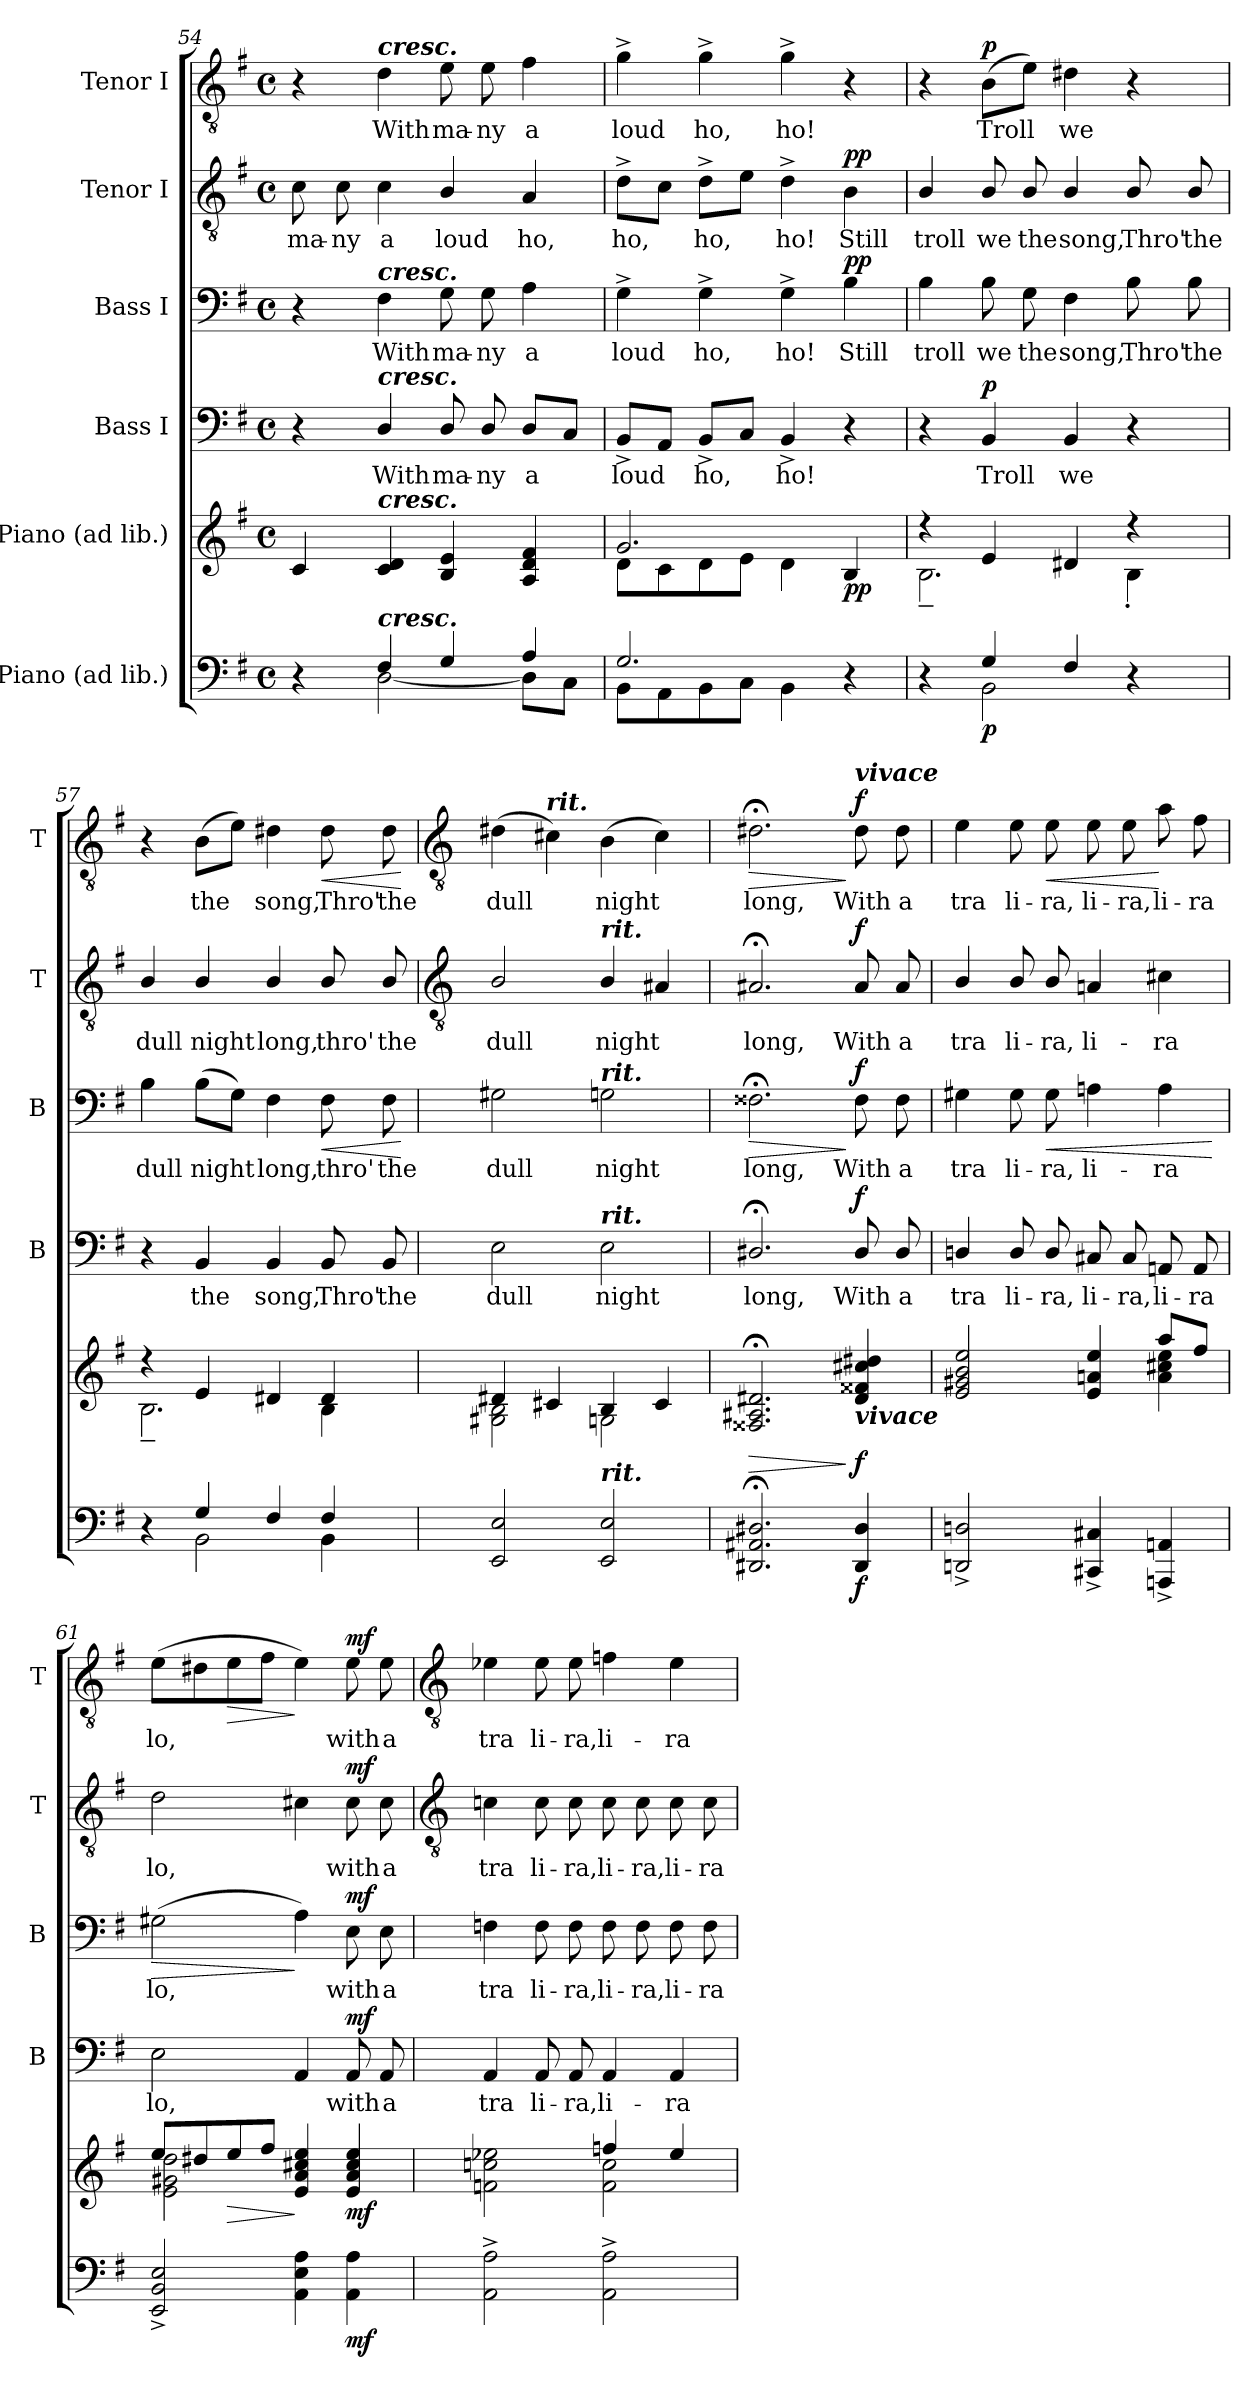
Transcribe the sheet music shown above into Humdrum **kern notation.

**kern	**dynam	**kern	**dynam	**kern	**text	**dynam	**kern	**text	**dynam	**kern	**text	**dynam	**kern	**text	**dynam
*part6	*part6	*part5	*part5	*part4	*part4	*part4	*part3	*part3	*part3	*part2	*part2	*part2	*part1	*part1	*part1
*staff6	*staff6	*staff5	*staff5	*staff4	*staff4	*staff4	*staff3	*staff3	*staff3	*staff2	*staff2	*staff2	*staff1	*staff1	*staff1
*I"Piano (ad lib.)	*	*I"Piano (ad lib.)	*	*I"Bass I	*	*	*I"Bass I	*	*	*I"Tenor I	*	*	*I"Tenor I	*	*
*	*	*	*	*I'B	*	*	*I'B	*	*	*I'T	*	*	*I'T	*	*
!!LO:LB:g=z
*clefF4	*	*clefG2	*	*clefF4	*	*	*clefF4	*	*	*clefGv2	*	*	*clefGv2	*	*
*k[f#]	*	*k[f#]	*	*k[f#]	*	*	*k[f#]	*	*	*k[f#]	*	*	*k[f#]	*	*
*G:	*	*G:	*	*G:	*	*	*G:	*	*	*G:	*	*	*G:	*	*
*M4/4	*	*M4/4	*	*M4/4	*	*	*M4/4	*	*	*M4/4	*	*	*M4/4	*	*
*met(c)	*	*met(c)	*	*met(c)	*	*	*met(c)	*	*	*met(c)	*	*	*met(c)	*	*
=54	=54	=54	=54	=54	=54	=54	=54	=54	=54	=54	=54	=54	=54	=54	=54
*^	*	*^	*	*	*	*	*	*	*	*	*	*	*	*	*
!	!	!	!	!	!	!	!	!	!	!	!	!	!LO:LY:b	!	!	!	!
4ryy	4r	.	4c	1ryy	.	4r	.	.	4r	.	.	8c	ma-	.	4r	.	.
!	!	!	!	!	!	!	!	!	!	!	!	!	!LO:LY:b	!	!	!	!
.	.	.	.	.	.	.	.	.	.	.	.	8c	-ny	.	.	.	.
!	!	!	!	!	!	!	!	!	!	!	!	!	!	!	!LO:TX:a:Bi:t=cresc.	!	!
!	!	!	!	!	!	!	!	!	!LO:TX:a:Bi:t=cresc.	!	!	!	!	!	!	!	!
!	!	!	!	!	!	!LO:TX:a:Bi:t=cresc.	!	!	!	!	!	!	!	!	!	!	!
!	!	!	!LO:TX:a:Bi:t=cresc.	!	!	!	!	!	!	!	!	!	!	!	!	!	!
!LO:TX:a:Bi:t=cresc.	!	!	!	!	!	!	!	!	!	!	!	!	!	!	!	!	!
!	!	!	!	!	!	!	!LO:LY:b	!	!	!LO:LY:b	!	!	!LO:LY:b	!	!	!LO:LY:b	!
4F#/	[2D\	.	4c 4d	.	.	4D/	With	.	4F#	With	.	4c	a	.	4d	With	.
!	!	!	!	!	!	!	!LO:LY:b	!	!	!LO:LY:b	!	!	!LO:LY:b	!	!	!LO:LY:b	!
4G/	.	.	4B 4e	.	.	8D/	ma-	.	8G	ma-	.	4B/	loud	.	8e	ma-	.
!	!	!	!	!	!	!	!LO:LY:b	!	!	!LO:LY:b	!	!	!	!	!	!LO:LY:b	!
.	.	.	.	.	.	8D/	-ny	.	8G	-ny	.	.	.	.	8e	-ny	.
!	!	!	!	!	!	!	!LO:LY:b	!	!	!LO:LY:b	!	!	!LO:LY:b	!	!	!LO:LY:b	!
4A/	8D\L]	.	4A 4d 4f#	.	.	8DL	a	.	4A	a	.	4A	ho,	.	4f#	a	.
.	8C\J	.	.	.	.	8CJ	.	.	.	.	.	.	.	.	.	.	.
=55	=55	=55	=55	=55	=55	=55	=55	=55	=55	=55	=55	=55	=55	=55	=55	=55	=55
!	!	!	!	!	!	!	!LO:LY:b	!	!	!LO:LY:b	!	!	!LO:LY:b	!	!	!LO:LY:b	!
2.G/	8BB\L	.	2.g	8d\L	.	8BB^L	loud	.	4G^	loud	.	8d^L	ho,	.	4g^	loud	.
.	8AA\	.	.	8c\	.	8AAJ	.	.	.	.	.	8cJ	.	.	.	.	.
!	!	!	!	!	!	!	!LO:LY:b	!	!	!LO:LY:b	!	!	!LO:LY:b	!	!	!LO:LY:b	!
.	8BB\	.	.	8d\	.	8BB^L	ho,	.	4G^	ho,	.	8d^L	ho,	.	4g^	ho,	.
.	8C\J	.	.	8e\J	.	8CJ	.	.	.	.	.	8eJ	.	.	.	.	.
!	!	!	!	!	!	!	!LO:LY:b	!	!	!LO:LY:b	!	!	!LO:LY:b	!	!	!LO:LY:b	!
.	4BB\	.	.	4d\	.	4BB^	ho!	.	4G^	ho!	.	4d^	ho!	.	4g^	ho!	.
!	!	!	!	!	!LO:DY:b	!	!	!	!	!LO:LY:b	!LO:DY:b	!	!LO:LY:b	!LO:DY:b	!	!	!
4ryy	4r	.	4B	4ryy	pp	4r	.	.	4B	Still	pp	4B	Still	pp	4r	.	.
=56	=56	=56	=56	=56	=56	=56	=56	=56	=56	=56	=56	=56	=56	=56	=56	=56	=56
!	!	!	!	!	!	!	!	!	!	!LO:LY:b	!	!	!LO:LY:b	!	!	!	!
4ryy	4r	.	4r	2.B~\	.	4r	.	.	4B	troll	.	4B/	troll	.	4r	.	.
!	!	!LO:DY:b	!	!	!	!	!LO:LY:b	!LO:DY:b	!	!LO:LY:b	!	!	!LO:LY:b	!	!	!LO:LY:b	!LO:DY:b
4G/	2BB\	p	4e	.	.	4BB	Troll	p	8B	we	.	8B/	we	.	(>8BL	Troll	p
!	!	!	!	!	!	!	!	!	!	!LO:LY:b	!	!	!LO:LY:b	!	!	!	!
.	.	.	.	.	.	.	.	.	8G	the	.	8B/	the	.	8eJ)	.	.
!	!	!	!	!	!	!	!LO:LY:b	!	!	!LO:LY:b	!	!	!LO:LY:b	!	!	!LO:LY:b	!
4F#/	.	.	4d#X	.	.	4BB	we	.	4F#	song,	.	4B/	song,	.	4d#X	we	.
!	!	!	!	!	!	!	!	!	!	!LO:LY:b	!	!	!LO:LY:b	!	!	!	!
4ryy	4r	.	4r	4B'\	.	4r	.	.	8B	Thro'	.	8B/	Thro'	.	4r	.	.
!	!	!	!	!	!	!	!	!	!	!LO:LY:b	!	!	!LO:LY:b	!	!	!	!
.	.	.	.	.	.	.	.	.	8B	the	.	8B/	the	.	.	.	.
=57	=57	=57	=57	=57	=57	=57	=57	=57	=57	=57	=57	=57	=57	=57	=57	=57	=57
!	!	!	!	!	!	!	!	!	!	!LO:LY:b	!	!	!LO:LY:b	!	!	!	!
4ryy	4r	.	4r	2.B~\	.	4r	.	.	4B	dull	.	4B/	dull	.	4r	.	.
!	!	!	!	!	!	!	!LO:LY:b	!	!	!LO:LY:b	!	!	!LO:LY:b	!	!	!LO:LY:b	!
4G/	2BB\	.	4e	.	.	4BB	the	.	(>8BL	night	.	4B/	night	.	(>8BL	the	.
.	.	.	.	.	.	.	.	.	8GJ)	.	.	.	.	.	8eJ)	.	.
!	!	!	!	!	!	!	!LO:LY:b	!	!	!LO:LY:b	!	!	!LO:LY:b	!	!	!LO:LY:b	!
4F#/	.	.	4d#X	.	.	4BB	song,	.	4F#	long,	.	4B/	long,	.	4d#X	song,	.
!	!	!	!	!	!	!	!LO:LY:b	!	!	!LO:LY:b	!LO:HP:b	!	!LO:LY:b	!	!	!LO:LY:b	!LO:HP:b
4F#/	4BB\	.	4d#	4B\	.	8BB	Thro'	.	8F#	thro'	<	8B/	thro'	.	8d#	Thro'	<
!	!	!	!	!	!	!	!LO:LY:b	!	!	!LO:LY:b	!	!	!LO:LY:b	!	!	!LO:LY:b	!
.	.	.	.	.	.	8BB	the	.	8F#	the	.	8B/	the	.	8d#	the	.
*v	*v	*	*	*	*	*	*	*	*	*	*	*	*	*	*	*	*
*	*	*v	*v	*	*	*	*	*	*	*	*	*	*	*	*	*
.	.	.	.	.	.	.	.	.	[	.	.	.	.	.	[
!!LO:LB:g=z
=58	=58	=58	=58	=58	=58	=58	=58	=58	=58	=58	=58	=58	=58	=58	=58
*	*	*	*	*	*	*	*	*	*	*clefGv2	*	*	*clefGv2	*	*
*	*	*^	*	*	*	*	*	*	*	*	*	*	*	*	*
!	!	!	!	!	!	!LO:LY:b	!	!	!LO:LY:b	!	!	!LO:LY:b	!	!	!LO:LY:b	!
2EE/ 2E/	.	4d#X	2G#X\ 2B\	.	2E	dull	.	2G#X	dull	.	2B/	dull	.	(>4d#X	dull	.
!	!	!	!	!	!	!	!	!	!	!	!	!	!	!LO:TX:a:Bi:t=rit.	!	!
.	.	4c#X	.	.	.	.	.	.	.	.	.	.	.	4c#X)	.	.
!	!	!	!	!	!	!	!	!	!	!	!LO:TX:a:Bi:t=rit.	!	!	!	!	!
!	!	!	!	!	!	!	!	!LO:TX:a:Bi:t=rit.	!	!	!	!	!	!	!	!
!	!	!	!	!	!LO:TX:a:Bi:t=rit.	!	!	!	!	!	!	!	!	!	!	!
!LO:TX:a:Bi:t=rit.	!	!	!	!	!	!	!	!	!	!	!	!	!	!	!	!
!	!	!	!	!	!	!LO:LY:b	!	!	!LO:LY:b	!	!	!LO:LY:b	!	!	!LO:LY:b	!
2EE/ 2E/	.	4B	2Gn\	.	2E	night	.	2Gn	night	.	4B/	night	.	(>4B	night	.
.	.	4c#	.	.	.	.	.	.	.	.	4A#X	.	.	4c#)	.	.
=59	=59	=59	=59	=59	=59	=59	=59	=59	=59	=59	=59	=59	=59	=59	=59	=59
!	!	!	!	!LO:HP:b	!	!LO:LY:b	!	!	!LO:LY:b	!LO:HP:b	!	!LO:LY:b	!	!	!LO:LY:b	!LO:HP:b
2.DD#X/; 2.AA#X/; 2.D#X/;	.	2.F##X;< 2.A#X;< 2.d#X;<	1ryy	>	2.D#X;</	long,	.	2.F##X;<	long,	>	2.A#X;<	long,	.	2.d#X;<	long,	>
!	!	!	!	!	!	!	!	!	!	!	!	!	!	!LO:TX:a:Bi:t=vivace	!	!
!	!	!LO:TX:b:Bi:t=vivace	!	!	!	!	!	!	!	!	!	!	!	!	!	!
!	!LO:DY:b	!	!	!LO:DY:n=1:b	!	!LO:LY:b	!LO:DY:b	!	!LO:LY:b	!LO:DY:n=1:b	!	!LO:LY:b	!LO:DY:b	!	!LO:LY:b	!LO:DY:n=1:b
4DD#/ 4D#/	f	4d# 4f##X 4cc#X 4dd#X	.	] f	8D#/	With	f	8F##	With	] f	8A#	With	f	8d#	With	] f
!	!	!	!	!	!	!LO:LY:b	!	!	!LO:LY:b	!	!	!LO:LY:b	!	!	!LO:LY:b	!
.	.	.	.	.	8D#/	a	.	8F##	a	.	8A#	a	.	8d#	a	.
=60	=60	=60	=60	=60	=60	=60	=60	=60	=60	=60	=60	=60	=60	=60	=60	=60
!	!	!	!	!	!	!LO:LY:b	!	!	!LO:LY:b	!	!	!LO:LY:b	!	!	!LO:LY:b	!
2DDn/^ 2Dn/^	.	2e 2g#X 2b 2ee	2ryy	.	4Dn/	tra	.	4G#X\	tra	.	4B/	tra	.	4e	tra	.
!	!	!	!	!	!	!LO:LY:b	!	!	!LO:LY:b	!	!	!LO:LY:b	!	!	!LO:LY:b	!
.	.	.	.	.	8D/	li-	.	8G#\	li-	.	8B/	li-	.	8e	li-	.
!	!	!	!	!	!	!LO:LY:b	!	!	!LO:LY:b	!LO:HP:b	!	!LO:LY:b	!	!	!LO:LY:b	!LO:HP:b
.	.	.	.	.	8D/	-ra,	.	8G#\	-ra,	<	8B/	-ra,	.	8e	-ra,	<
!	!	!	!	!	!	!LO:LY:b	!	!	!LO:LY:b	!	!	!LO:LY:b	!	!	!LO:LY:b	!
4CC#X^ 4C#X^	.	4e 4an 4ee	8ryy	.	8C#X	li-	.	4An	li-	.	4An	li-	.	8e	li-	.
!	!	!	!	!	!	!LO:LY:b	!	!	!	!	!	!	!	!	!LO:LY:b	!
.	.	.	8ryy	.	8C#	-ra,	.	.	.	.	.	.	.	8e	-ra,	.
!	!	!	!	!	!	!LO:LY:b	!	!	!LO:LY:b	!	!	!LO:LY:b	!	!	!LO:LY:b	!
4AAAn^ 4AAn^	.	8aa/L	4a\ 4cc#X\ 4ee\	.	8AAn	li-	.	4A	-ra	.	4c#X	-ra	.	8a	li-	[
!	!	!	!	!	!	!LO:LY:b	!	!	!	!	!	!	!	!	!LO:LY:b	!
.	.	8ff#/J	.	.	8AA	-ra	.	.	.	.	.	.	.	8f#	-ra	.
*	*	*v	*v	*	*	*	*	*	*	*	*	*	*	*	*	*
.	.	.	.	.	.	.	.	.	[	.	.	.	.	.	.
=61	=61	=61	=61	=61	=61	=61	=61	=61	=61	=61	=61	=61	=61	=61	=61
*	*	*^	*	*	*	*	*	*	*	*	*	*	*	*	*
!	!	!	!	!	!	!LO:LY:b	!	!	!LO:LY:b	!LO:HP:b	!	!LO:LY:b	!	!	!LO:LY:b	!
2EE^ 2BB^ 2E^	.	8ee/L	2e\ 2g#X\ 2dd\	.	2E	lo,	.	(>2G#X	lo,	>	2d	lo,	.	(>8eL	lo,	.
.	.	8dd#X/	.	.	.	.	.	.	.	.	.	.	.	8d#X	.	.
!	!	!	!	!LO:HP:b	!	!	!	!	!	!	!	!	!	!	!	!LO:HP:b
.	.	8ee/	.	>	.	.	.	.	.	.	.	.	.	8e	.	>
.	.	8ff#/J	.	.	.	.	.	.	.	.	.	.	.	8f#J	.	.
4AA 4E 4A	.	4e 4a 4cc#X 4ee	2ryy	]	4AA	.	.	4A)	.	]	4c#X	.	.	4e)	.	]
!	!LO:DY:b	!	!	!LO:DY:b	!	!LO:LY:b	!LO:DY:b	!	!LO:LY:b	!LO:DY:b	!	!LO:LY:b	!LO:DY:b	!	!LO:LY:b	!LO:DY:b
4AA 4A	mf	4e 4a 4cc# 4ee	.	mf	8AA	with	mf	8E	with	mf	8c#	with	mf	8e	with	mf
!	!	!	!	!	!	!LO:LY:b	!	!	!LO:LY:b	!	!	!LO:LY:b	!	!	!LO:LY:b	!
.	.	.	.	.	8AA	a	.	8E	a	.	8c#	a	.	8e	a	.
!!LO:LB:g=z
=62	=62	=62	=62	=62	=62	=62	=62	=62	=62	=62	=62	=62	=62	=62	=62	=62
*	*	*	*	*	*	*	*	*	*	*	*clefGv2	*	*	*clefGv2	*	*
!	!	!	!	!	!	!LO:LY:b	!	!	!LO:LY:b	!	!	!LO:LY:b	!	!	!LO:LY:b	!
2AA^ 2A^	.	2fn 2ccn 2ee-X	2ryy	.	4AA	tra	.	4Fn	tra	.	4cn	tra	.	4e-X	tra	.
!	!	!	!	!	!	!LO:LY:b	!	!	!LO:LY:b	!	!	!LO:LY:b	!	!	!LO:LY:b	!
.	.	.	.	.	8AA	li-	.	8F	li-	.	8c	li-	.	8e-	li-	.
!	!	!	!	!	!	!LO:LY:b	!	!	!LO:LY:b	!	!	!LO:LY:b	!	!	!LO:LY:b	!
.	.	.	.	.	8AA	-ra,	.	8F	-ra,	.	8c	-ra,	.	8e-	-ra,	.
!	!	!	!	!	!	!LO:LY:b	!	!	!LO:LY:b	!	!	!LO:LY:b	!	!	!LO:LY:b	!
2AA^ 2A^	.	4ffn/	2f\ 2cc\	.	4AA	li-	.	8F	li-	.	8c	li-	.	4fn	li-	.
!	!	!	!	!	!	!	!	!	!LO:LY:b	!	!	!LO:LY:b	!	!	!	!
.	.	.	.	.	.	.	.	8F	-ra,	.	8c	-ra,	.	.	.	.
!	!	!	!	!	!	!LO:LY:b	!	!	!LO:LY:b	!	!	!LO:LY:b	!	!	!LO:LY:b	!
.	.	4ee-/	.	.	4AA	-ra	.	8F	li-	.	8c	li-	.	4e-	-ra	.
!	!	!	!	!	!	!	!	!	!LO:LY:b	!	!	!LO:LY:b	!	!	!	!
.	.	.	.	.	.	.	.	8F	-ra	.	8c	-ra	.	.	.	.
*	*	*v	*v	*	*	*	*	*	*	*	*	*	*	*	*	*
=	=	=	=	=	=	=	=	=	=	=	=	=	=	=	=
*-	*-	*-	*-	*-	*-	*-	*-	*-	*-	*-	*-	*-	*-	*-	*-
